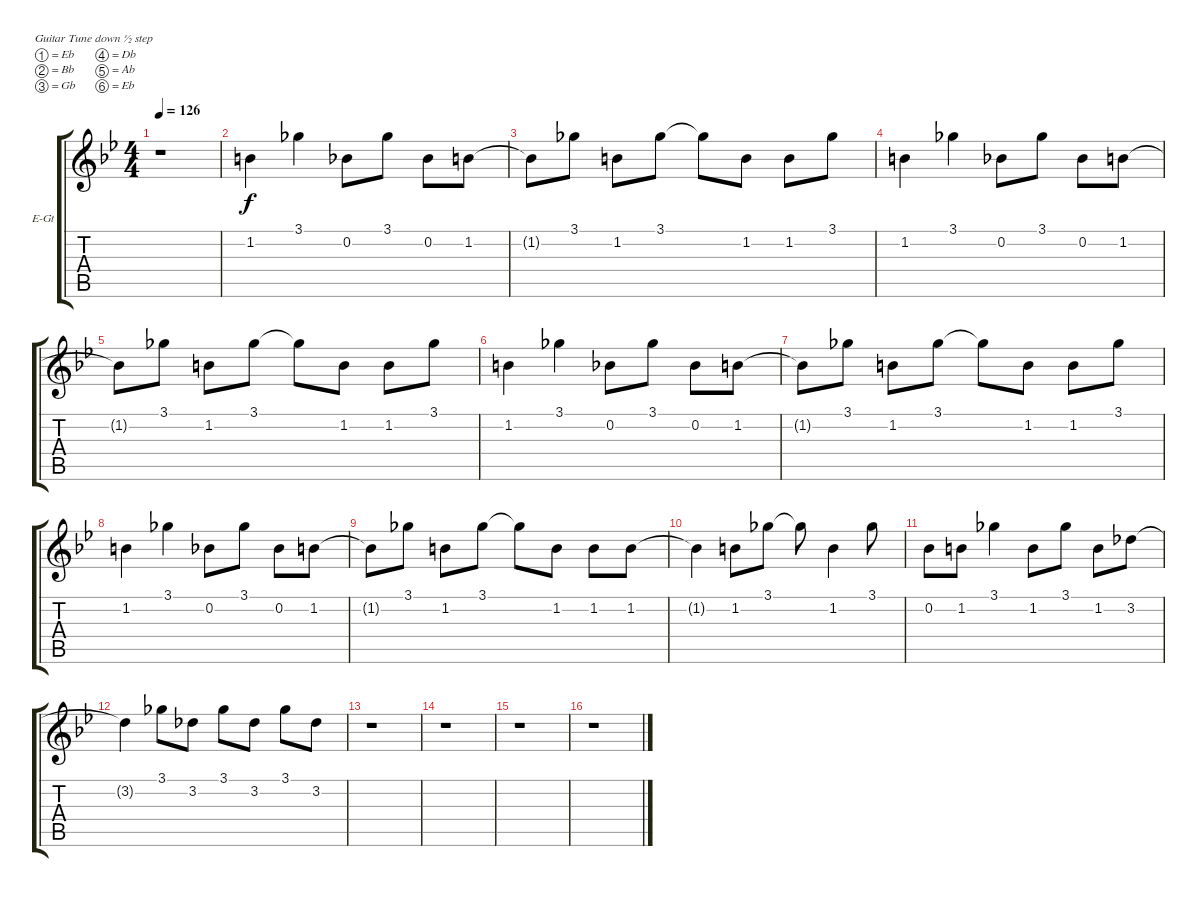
\bracketExtendMode groupsimilarinstruments
\firstSystemTrackNameOrientation horizontal
\otherSystemsTrackNameOrientation horizontal
\track ("Untitled" "E-Gt") {instrument distortionguitar}
\staff {score tabs}
\tuning (Eb4 Bb3 Gb3 Db3 Ab2 Eb2)
\ts (4 4)
\tempo 126
\clef g2
\ks bb
r.1{dy f} |
1.2.4 3.1.4 0.2.8 3.1.8 0.2.8 1.2.8 |
1.2{t}.8 3.1.8 1.2.8 3.1.8 3.1{t}.8 1.2.8 1.2.8 3.1.8 |
1.2.4 3.1.4 0.2.8 3.1.8 0.2.8 1.2.8 |
1.2{t}.8 3.1.8 1.2.8 3.1.8 3.1{t}.8 1.2.8 1.2.8 3.1.8 |
1.2.4 3.1.4 0.2.8 3.1.8 0.2.8 1.2.8 |
1.2{t}.8 3.1.8 1.2.8 3.1.8 3.1{t}.8 1.2.8 1.2.8 3.1.8 |
1.2.4 3.1.4 0.2.8 3.1.8 0.2.8 1.2.8 |
1.2{t}.8 3.1.8 1.2.8 3.1.8 3.1{t}.8 1.2.8 1.2.8 1.2.8 |
1.2{t}.4 1.2.8 3.1.8 3.1{t}.8 1.2.4 3.1.8 |
0.2.8 1.2.8 3.1.4 1.2.8 3.1.8 1.2.8 3.2.8 |
3.2{t}.4 3.1.8 3.2.8 3.1.8 3.2.8 3.1.8 3.2.8 |
r.1 |
r.1 |
r.1 |
r.1
